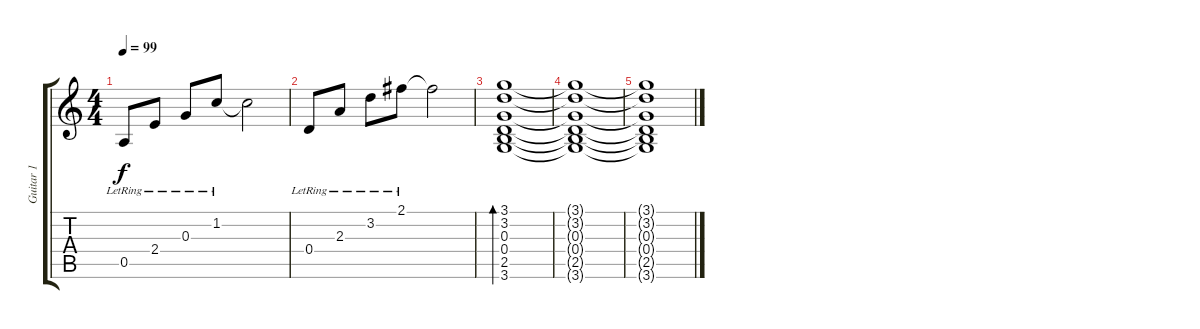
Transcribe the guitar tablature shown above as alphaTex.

\track ("Guitar 1" "Guitar 1") {instrument acousticguitarsteel}
\staff {score tabs}
\tuning (E4 B3 G3 D3 A2 E2) {hide}
\ts (4 4)
\tempo 99
\clef g2
\ks c
0.5{lr}.8{dy f} 2.4{lr}.8 0.3{lr}.8 1.2{lr}.8 1.2{t}.2 |
0.4{lr}.8 2.3{lr}.8 3.2{lr}.8 2.1{lr}.8 2.1{t}.2 |
(3.1 3.2 0.3 0.4 2.5 3.6).1{bd 60} |
(3.1{t} 3.2{t} 0.3{t} 0.4{t} 2.5{t} 3.6{t}).1 |
(3.1{t} 3.2{t} 0.3{t} 0.4{t} 2.5{t} 3.6{t}).1
